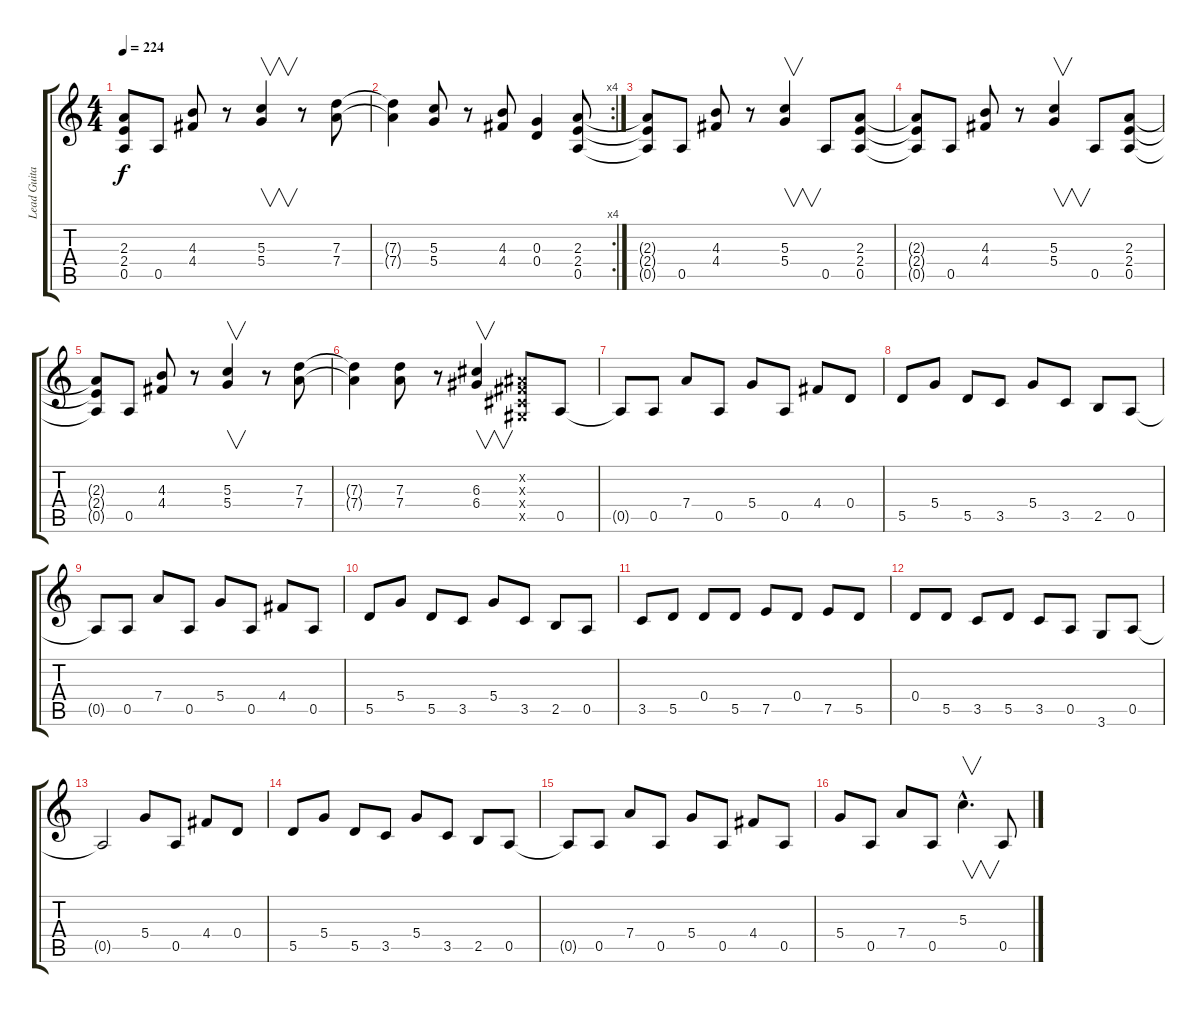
\track ("Lead Guitar" "Lead Guita") {instrument distortionguitar}
\staff {score tabs}
\tuning (E4 B3 G3 D3 A2 E2) {hide}
\ts (4 4)
\tempo 224
\clef g2
\ks c
(2.3{t} 2.4{t} 0.5{t}).8{dy f} 0.5.8 (4.3 4.4).8 r.8 (5.3 5.4).4{v} r.8 (7.3 7.4).8 |
\rc 4
(7.3{t} 7.4{t}).4 (5.3 5.4).8 r.8 (4.3 4.4).8 (0.3 0.4).4 (2.3 2.4 0.5).8 |
(2.3{t} 2.4{t} 0.5{t}).8 0.5.8 (4.3 4.4).8 r.8 (5.3 5.4).4{v} 0.5.8 (2.3 2.4 0.5).8 |
(2.3{t} 2.4{t} 0.5{t}).8 0.5.8 (4.3 4.4).8 r.8 (5.3 5.4).4{v} 0.5.8 (2.3 2.4 0.5).8 |
(2.3{t} 2.4{t} 0.5{t}).8 0.5.8 (4.3 4.4).8 r.8 (5.3 5.4).4{v} r.8 (7.3 7.4).8 |
(7.3{t} 7.4{t}).4 (7.3 7.4).8 r.8 (6.3 6.4).4{v} (-1.2{x} -1.3{x} -1.4{x} -1.5{x}).8 0.5.8 |
0.5{t}.8 0.5.8 7.4.8 0.5.8 5.4.8 0.5.8 4.4.8 0.4.8 |
5.5.8 5.4.8 5.5.8 3.5.8 5.4.8 3.5.8 2.5.8 0.5.8 |
0.5{t}.8 0.5.8 7.4.8 0.5.8 5.4.8 0.5.8 4.4.8 0.5.8 |
5.5.8 5.4.8 5.5.8 3.5.8 5.4.8 3.5.8 2.5.8 0.5.8 |
3.5.8 5.5.8 0.4.8 5.5.8 7.5.8 0.4.8 7.5.8 5.5.8 |
0.4.8 5.5.8 3.5.8 5.5.8 3.5.8 0.5.8 3.6.8 0.5.8 |
0.5{t}.2 5.4.8 0.5.8 4.4.8 0.4.8 |
5.5.8 5.4.8 5.5.8 3.5.8 5.4.8 3.5.8 2.5.8 0.5.8 |
0.5{t}.8 0.5.8 7.4.8 0.5.8 5.4.8 0.5.8 4.4.8 0.5.8 |
5.4.8 0.5.8 7.4.8 0.5.8 5.3{hac}.4{v d} 0.5.8
